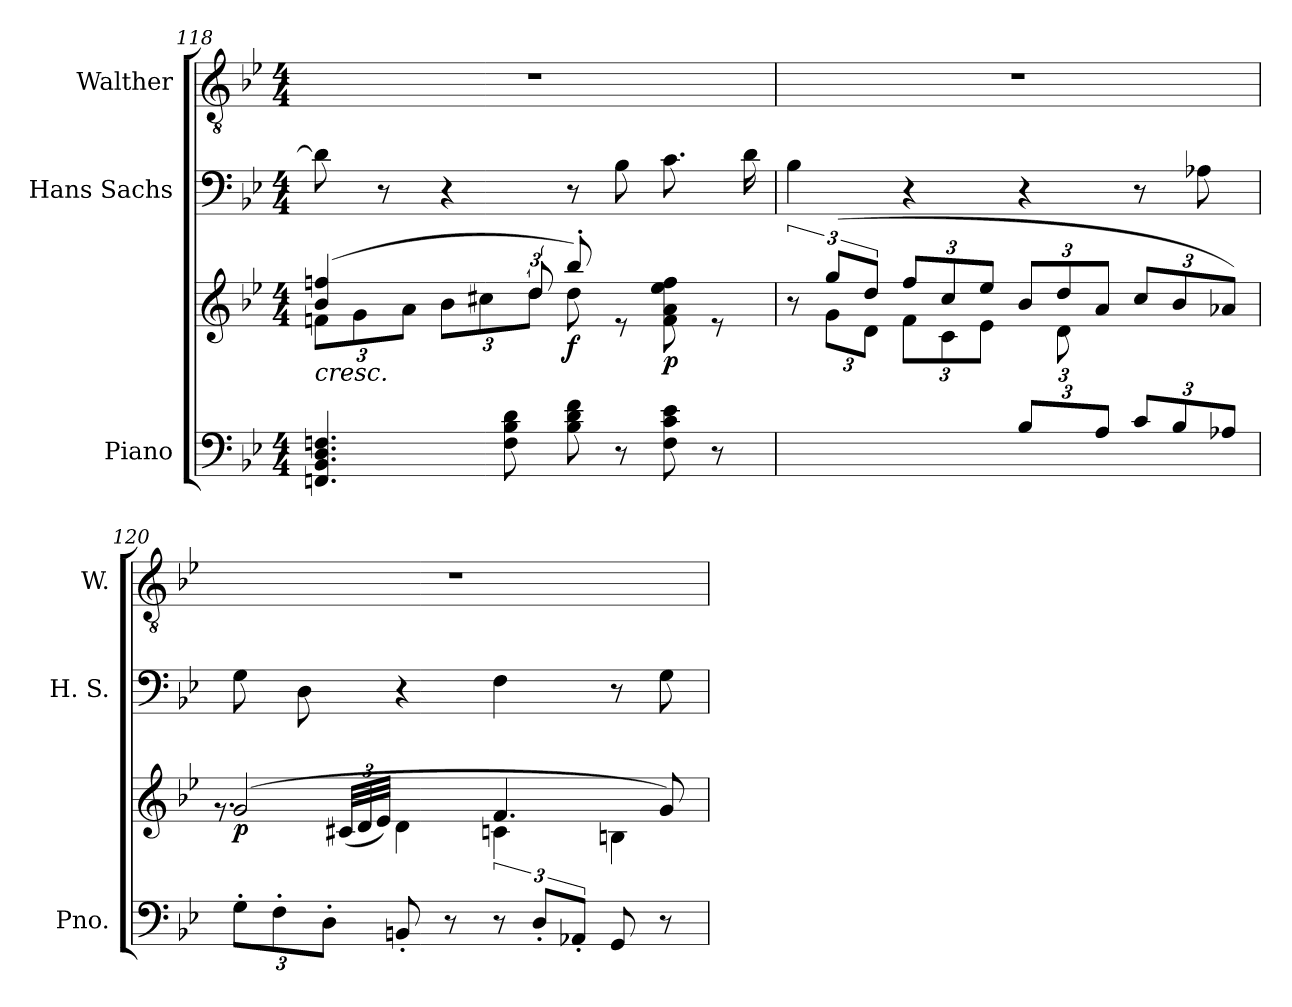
**kern	**kern	**dynam	**kern	**kern
*part3	*part3	*part3	*part2	*part1
*staff4	*staff3	*staff3/4	*staff2	*staff1
*I"Piano	*	*	*I"Hans Sachs	*I"Walther
*I'Pno.	*	*	*I'H. S.	*I'W.
!!LO:LB:g=z
*clefF4	*clefG2	*	*clefF4	*clefGv2
*k[b-e-]	*k[b-e-]	*	*k[b-e-]	*k[b-e-]
*M4/4	*M4/4	*	*M4/4	*M4/4
=118	=118	=118	=118	=118
!	!	!LO:HP:b	!	!
*	*^	*	*	*
*	*	*Xbrackettup	*	*	*
4.FFn/ 4.BB-/ 4.D/ 4.Fn/	(>4b-/ 4ffn/	12fn\L	<	8d\]	1r
.	.	12g\	.	.	.
.	.	.	.	8r	.
.	.	12a\J	.	.	.
*	*brackettup	*Xbrackettup	*	*	*
.	12ryy	12b-\L	.	4r	.
.	12ryy	12cc#X\	.	.	.
8F\ 8B-\ 8d\	.	.	.	.	.
.	12dd/	12dd\J	.	.	.
!	!	!	!LO:DY:b	!	!
8B-\ 8d\ 8f\	8bb-'/)	8dd\	f	8r	.
8r	8re	4.ryy	.	8B-\	.
!	!	!	!LO:DY:b	!	!
8F\ 8c\ 8e-\	8f\ 8a\ 8ee-\ 8ff\	.	p	8.c\	.
8r	8re	.	.	.	.
.	.	.	.	16d\	.
=119	=119	=119	=119	=119	=119
*^	*	*	*	*	*
*	*	*brackettup	*	*	*	*
*	*	*	*	*	*	*^
*	*	*	*	*	*	*	*^
2ryy	1ryy	12r	12ryy	.	4B-\	1r	12ryy	2..ryy
*	*	*	*	*	*	*MM98	*	*
.	.	(>12gg/L	(>12g\L	.	.	.	3%2ryy	.
.	.	12dd/J	12d\J	.	.	.	.	.
*	*	*Xbrackettup	*	*	*	*	*	*
.	.	12ff/L	12f\L	.	4r	.	.	.
.	.	12cc/	12c\	.	.	.	.	.
.	.	12ee-/J	12e-\J	.	.	.	.	.
*Xbrackettup	*	*	*	*	*	*	*	*
12B-/L	.	12b-/L	12ryy	.	4r	.	.	.
12ryy	.	12dd/	12d\	.	.	.	.	.
12A/J	.	12a/J	3ryy	.	.	.	.	.
12c/L	.	12cc/L	.	.	8r	.	6.ryy	.
12B-/	.	12b-/	.	.	.	.	.	.
*	*	*	*	*	*	*MM80	*	*
.	.	.	.	.	8A-X\	.	.	8ryy
12A-X/J)	.	12a-X/J)	.	.	.	.	.	.
*v	*v	*	*	*	*	*	*	*
*	*v	*v	*	*	*	*	*
.	.	[	.	.	.	.
!!LO:LB:g=z
=120	=120	=120	=120	=120	=120	=120
*	*^	*	*	*	*	*
!	!	!	!LO:DY:b	!	!	!	!
*	*	*	*	*	*v	*v	*v
12G'\L	(>2g/	8.rg	p	8G\	1r
12F'\	.	.	.	.	.
.	.	.	.	8D\	.
12D'\J	.	.	.	.	.
.	.	(>48c#X/LLL	.	.	.
.	.	48d/	.	.	.
.	.	48e-/JJJ)	.	.	.
8BBn'/	.	4d\	.	4r	.
8r	.	.	.	.	.
*brackettup	*	*	*	*	*
12r	4.f/	4cn\	.	4F\	.
12D'/L	.	.	.	.	.
12AA-X'/J	.	.	.	.	.
8GG/	.	4Bn\	.	8r	.
8r	8g/)	.	.	8G\	.
*	*v	*v	*	*	*
=	=	=	=	=
*-	*-	*-	*-	*-
